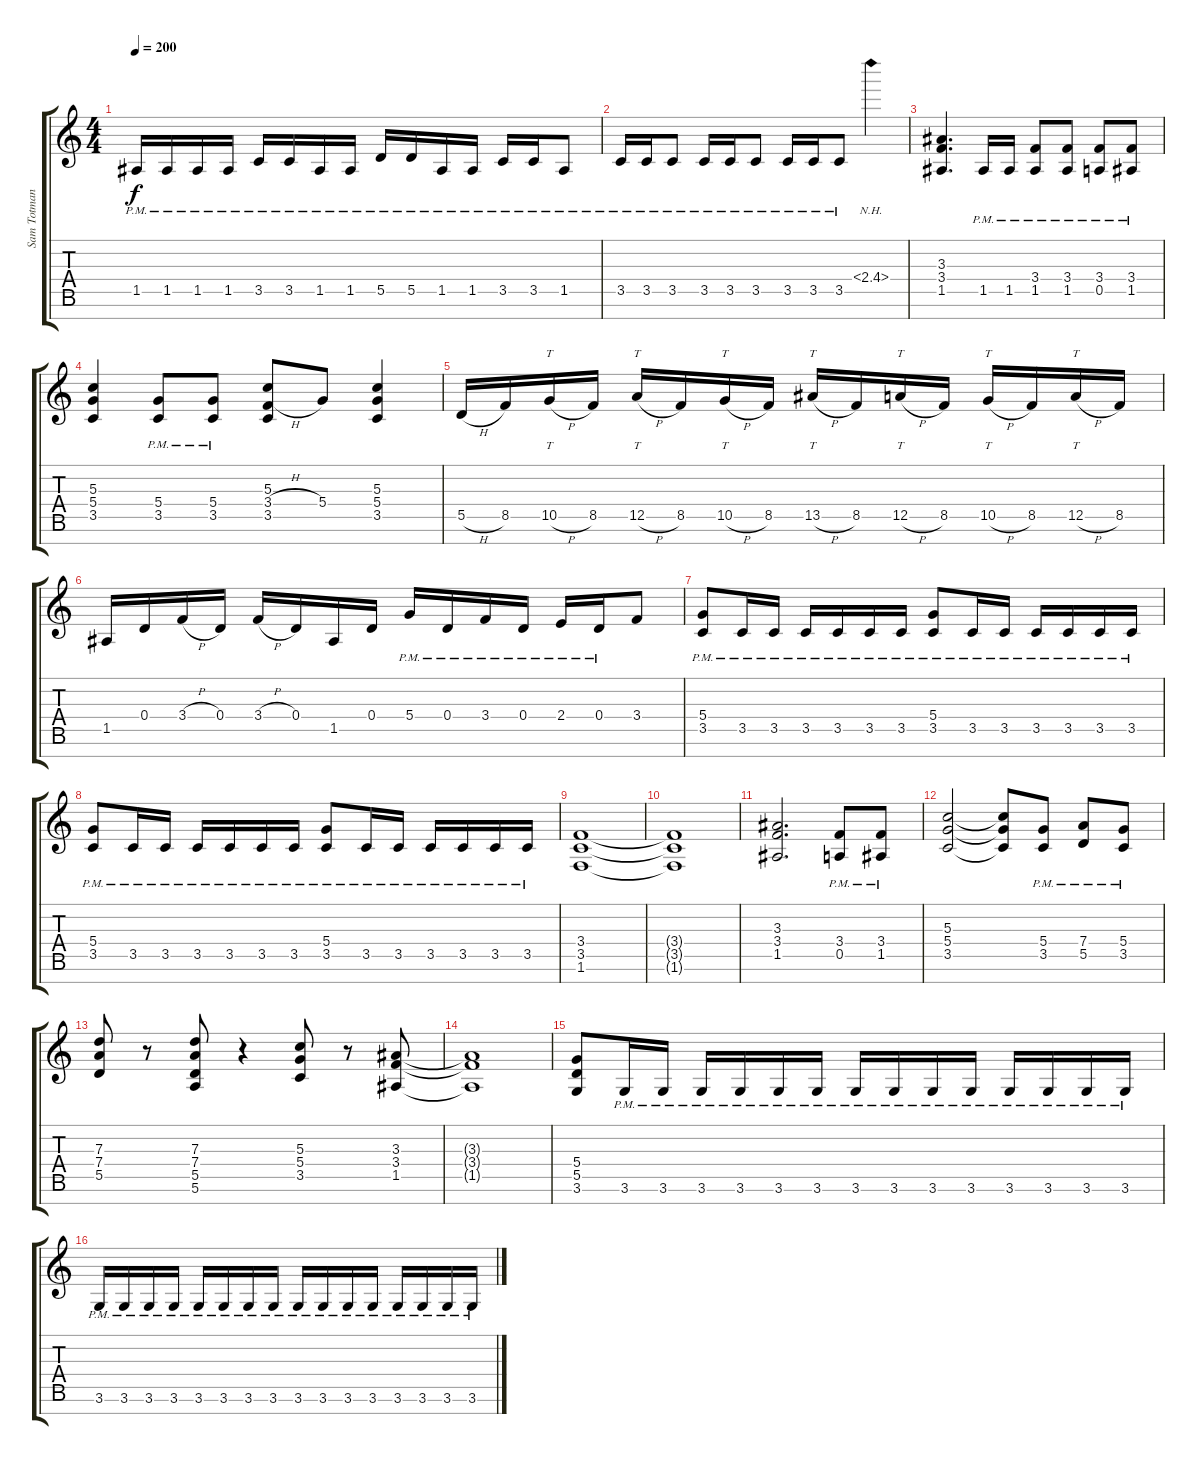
\track ("Sam Totman | Lead" "Sam Totman") {instrument overdrivenguitar}
\staff {score tabs}
\tuning (E4 B3 G3 D3 A2 E2 B1) {hide}
\ts (4 4)
\tempo 200
\clef g2
\ks c
1.5{pm}.16{dy f} 1.5{pm}.16 1.5{pm}.16 1.5{pm}.16 3.5{pm}.16 3.5{pm}.16 1.5{pm}.16 1.5{pm}.16 5.5{pm}.16 5.5{pm}.16 1.5{pm}.16 1.5{pm}.16 3.5{pm}.16 3.5{pm}.16 1.5{pm}.8 |
3.5{pm}.16 3.5{pm}.16 3.5{pm}.8 3.5{pm}.16 3.5{pm}.16 3.5{pm}.8 3.5{pm}.16 3.5{pm}.16 3.5{pm}.8 2.4{nh}.4 |
(3.3 3.4 1.5).4{d} 1.5{pm}.16 1.5{pm}.16 (3.4{pm} 1.5{pm}).8 (3.4{pm} 1.5{pm}).8 (3.4{pm} 0.5{pm}).8 (3.4{pm} 1.5{pm}).8 |
(5.3 5.4 3.5).4 (5.4{pm} 3.5{pm}).8 (5.4{pm} 3.5{pm}).8 (5.3 3.4{h} 3.5).8 5.4.8 (5.3 5.4 3.5).4 |
5.5{h}.16 8.5.16 10.5{h}.16{tt} 8.5.16 12.5{h}.16{tt} 8.5.16 10.5{h}.16{tt} 8.5.16 13.5{h}.16{tt} 8.5.16 12.5{h}.16{tt} 8.5.16 10.5{h}.16{tt} 8.5.16 12.5{h}.16{tt} 8.5.16 |
1.5.16 0.4.16 3.4{h}.16 0.4.16 3.4{h}.16 0.4.16 1.5.16 0.4.16 5.4{pm}.16 0.4{pm}.16 3.4{pm}.16 0.4{pm}.16 2.4{pm}.16 0.4{pm}.16 3.4.8 |
(5.4{pm} 3.5{pm}).8 3.5{pm}.16 3.5{pm}.16 3.5{pm}.16 3.5{pm}.16 3.5{pm}.16 3.5{pm}.16 (5.4{pm} 3.5{pm}).8 3.5{pm}.16 3.5{pm}.16 3.5{pm}.16 3.5{pm}.16 3.5{pm}.16 3.5{pm}.16 |
(5.4{pm} 3.5{pm}).8 3.5{pm}.16 3.5{pm}.16 3.5{pm}.16 3.5{pm}.16 3.5{pm}.16 3.5{pm}.16 (5.4{pm} 3.5{pm}).8 3.5{pm}.16 3.5{pm}.16 3.5{pm}.16 3.5{pm}.16 3.5{pm}.16 3.5{pm}.16 |
(3.4 3.5 1.6).1 |
(3.4{t} 3.5{t} 1.6{t}).1 |
(3.3 3.4 1.5).2{d} (3.4{pm} 0.5{pm}).8 (3.4{pm} 1.5{pm}).8 |
(5.3 5.4 3.5).2 (5.3{t} 5.4{t} 3.5{t}).8 (5.4{pm} 3.5{pm}).8 (7.4{pm} 5.5{pm}).8 (5.4{pm} 3.5{pm}).8 |
(7.3 7.4 5.5).8 r.8 (7.3 7.4 5.5 5.6).8 r.4 (5.3 5.4 3.5).8 r.8 (3.3 3.4 1.5).8 |
(3.3{t} 3.4{t} 1.5{t}).1 |
(5.4 5.5 3.6).8 3.6{pm}.16 3.6{pm}.16 3.6{pm}.16 3.6{pm}.16 3.6{pm}.16 3.6{pm}.16 3.6{pm}.16 3.6{pm}.16 3.6{pm}.16 3.6{pm}.16 3.6{pm}.16 3.6{pm}.16 3.6{pm}.16 3.6{pm}.16 |
3.6{pm}.16 3.6{pm}.16 3.6{pm}.16 3.6{pm}.16 3.6{pm}.16 3.6{pm}.16 3.6{pm}.16 3.6{pm}.16 3.6{pm}.16 3.6{pm}.16 3.6{pm}.16 3.6{pm}.16 3.6{pm}.16 3.6{pm}.16 3.6{pm}.16 3.6{pm}.16
